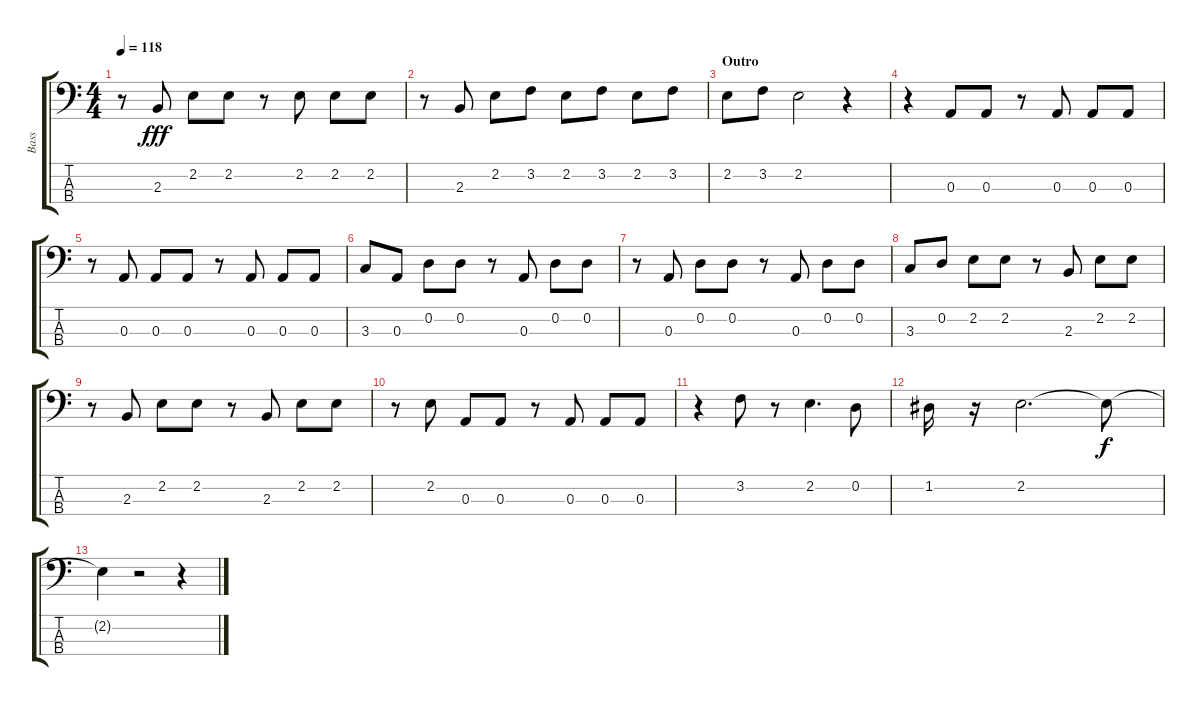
\track ("Bass" "Bass") {instrument electricbassfinger}
\staff {score tabs}
\tuning (G2 D2 A1 E1) {hide}
\ts (4 4)
\tempo 118
\clef f4
\ks c
r.8{dy fff} 2.3.8 2.2.8 2.2.8 r.8 2.2.8 2.2.8 2.2.8 |
r.8 2.3.8 2.2.8 3.2.8 2.2.8 3.2.8 2.2.8 3.2.8 |
\section ("" "Outro")
2.2.8 3.2.8 2.2.2 r.4 |
r.4 0.3.8 0.3.8 r.8 0.3.8 0.3.8 0.3.8 |
r.8 0.3.8 0.3.8 0.3.8 r.8 0.3.8 0.3.8 0.3.8 |
3.3.8 0.3.8 0.2.8 0.2.8 r.8 0.3.8 0.2.8 0.2.8 |
r.8 0.3.8 0.2.8 0.2.8 r.8 0.3.8 0.2.8 0.2.8 |
3.3.8 0.2.8 2.2.8 2.2.8 r.8 2.3.8 2.2.8 2.2.8 |
r.8 2.3.8 2.2.8 2.2.8 r.8 2.3.8 2.2.8 2.2.8 |
r.8 2.2.8 0.3.8 0.3.8 r.8 0.3.8 0.3.8 0.3.8 |
r.4 3.2.8 r.8 2.2.4{d} 0.2.8 |
1.2.16 r.16 2.2.2{d} 2.2{t}.8{dy f} |
2.2{t}.4 r.2 r.4
